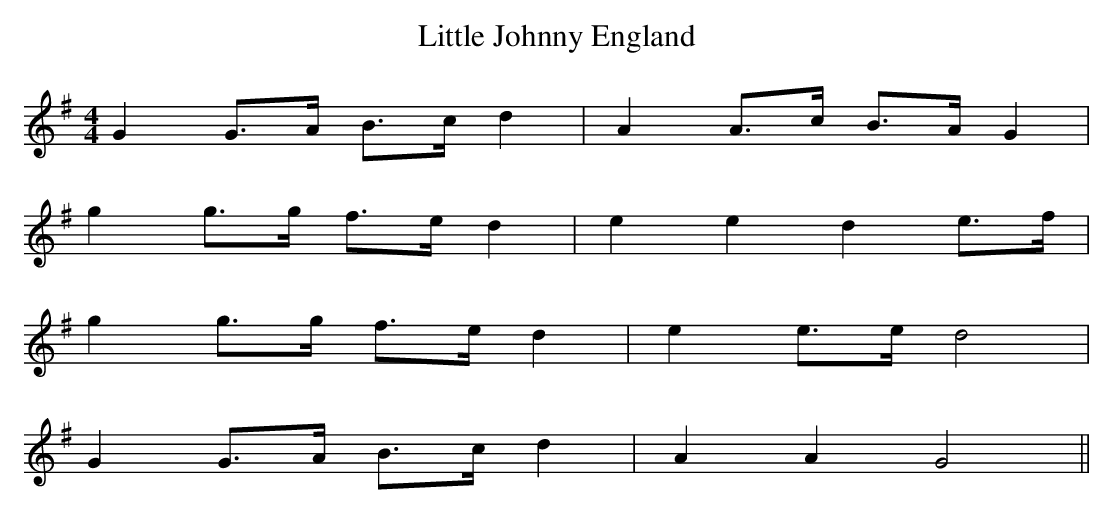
X:1
T:Little Johnny England
M:4/4
K:G
G2 G>A B>c d2|A2 A>c B>A G2|
g2 g>g f>e d2|e2 e2 d2 e>f|
g2 g>g f>e d2|e2 e>e d4|
G2 G>A B>c d2|A2 A2 G4||
